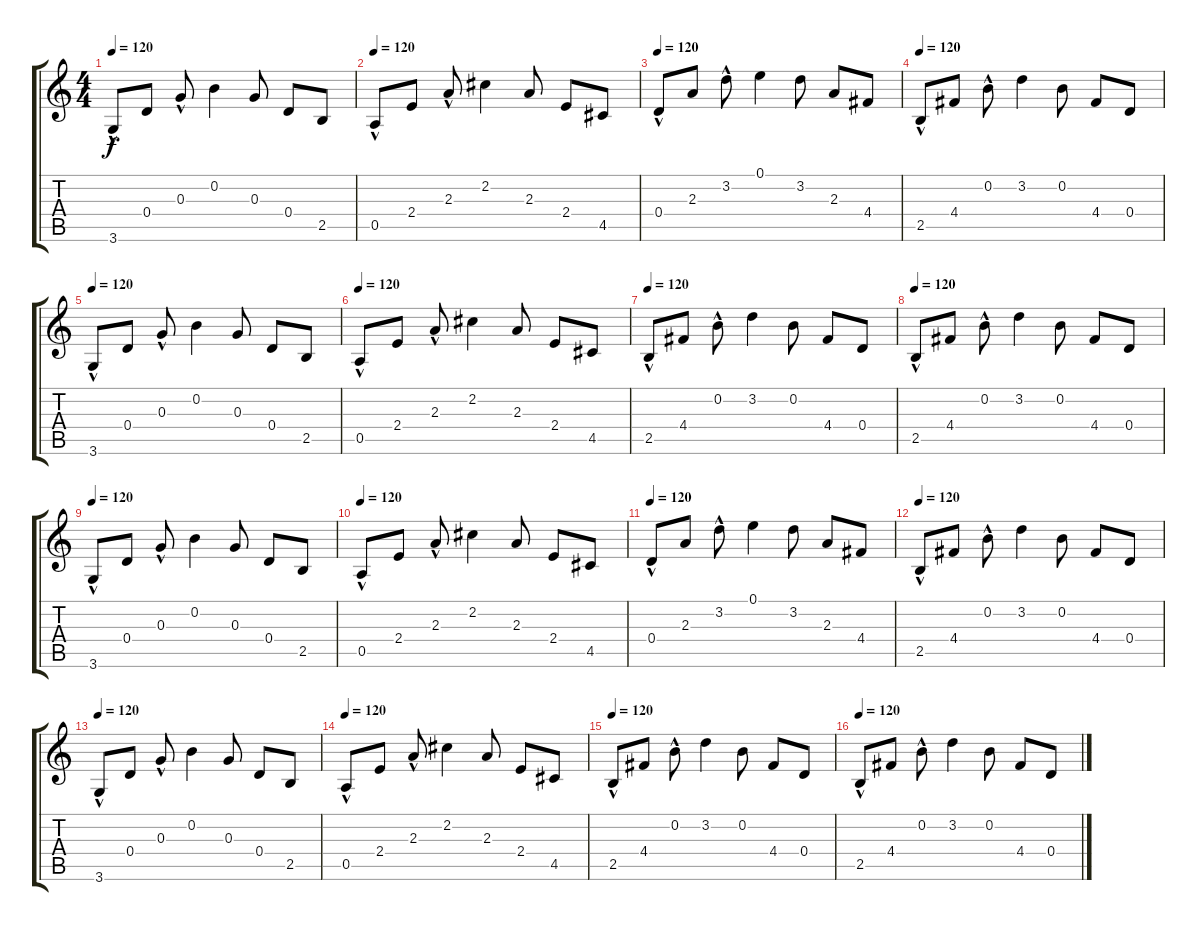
\track "" {instrument acousticguitarnylon}
\staff {score tabs}
\tuning (E4 B3 G3 D3 A2 E2) {hide}
\ts (4 4)
\tempo 120
\clef g2
\ks c
3.6{hac}.8{dy f} 0.4.8 0.3{hac}.8 0.2.4 0.3.8 0.4.8 2.5.8 |
\tempo 120
0.5{hac}.8 2.4.8 2.3{hac}.8 2.2.4 2.3.8 2.4.8 4.5.8 |
\tempo 120
0.4{hac}.8 2.3.8 3.2{hac}.8 0.1.4 3.2.8 2.3.8 4.4.8 |
\tempo 120
2.5{hac}.8 4.4.8 0.2{hac}.8 3.2.4 0.2.8 4.4.8 0.4.8 |
\tempo 120
3.6{hac}.8 0.4.8 0.3{hac}.8 0.2.4 0.3.8 0.4.8 2.5.8 |
\tempo 120
0.5{hac}.8 2.4.8 2.3{hac}.8 2.2.4 2.3.8 2.4.8 4.5.8 |
\tempo 120
2.5{hac}.8 4.4.8 0.2{hac}.8 3.2.4 0.2.8 4.4.8 0.4.8 |
\tempo 120
2.5{hac}.8 4.4.8 0.2{hac}.8 3.2.4 0.2.8 4.4.8 0.4.8 |
\tempo 120
3.6{hac}.8 0.4.8 0.3{hac}.8 0.2.4 0.3.8 0.4.8 2.5.8 |
\tempo 120
0.5{hac}.8 2.4.8 2.3{hac}.8 2.2.4 2.3.8 2.4.8 4.5.8 |
\tempo 120
0.4{hac}.8 2.3.8 3.2{hac}.8 0.1.4 3.2.8 2.3.8 4.4.8 |
\tempo 120
2.5{hac}.8 4.4.8 0.2{hac}.8 3.2.4 0.2.8 4.4.8 0.4.8 |
\tempo 120
3.6{hac}.8 0.4.8 0.3{hac}.8 0.2.4 0.3.8 0.4.8 2.5.8 |
\tempo 120
0.5{hac}.8 2.4.8 2.3{hac}.8 2.2.4 2.3.8 2.4.8 4.5.8 |
\tempo 120
2.5{hac}.8 4.4.8 0.2{hac}.8 3.2.4 0.2.8 4.4.8 0.4.8 |
\tempo 120
2.5{hac}.8 4.4.8 0.2{hac}.8 3.2.4 0.2.8 4.4.8 0.4.8
